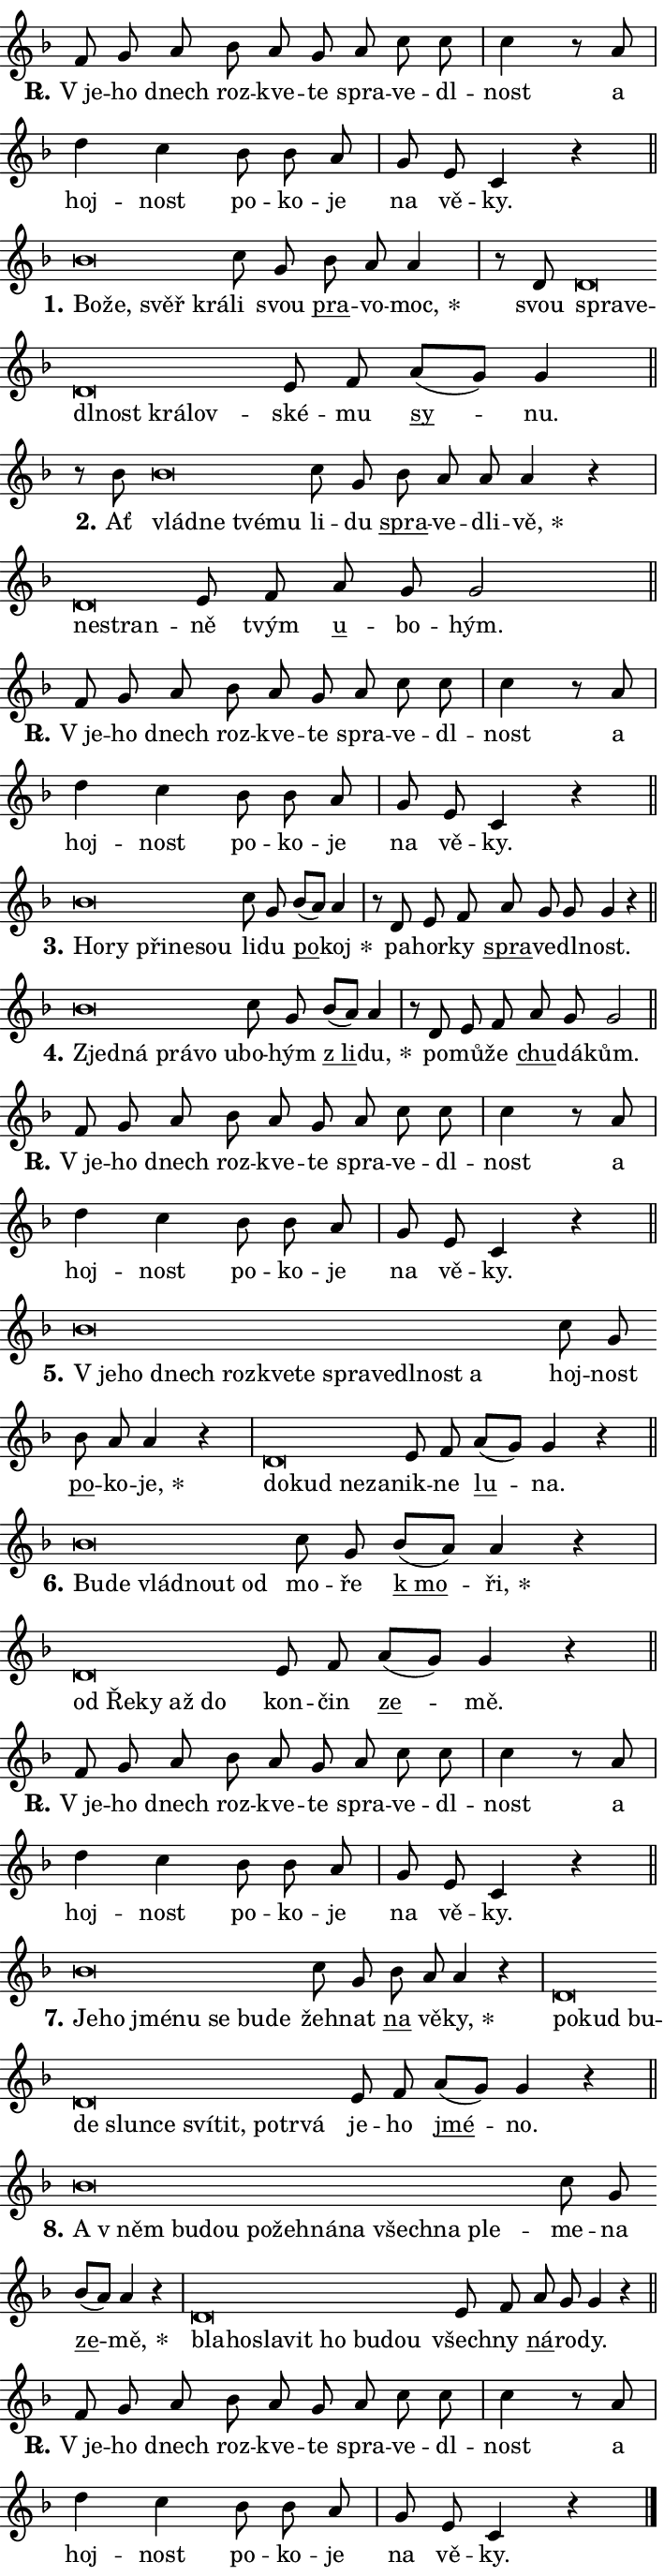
\version "2.24.0"
\header { tagline = "" }
\paper {
  indent = 0\cm
  top-margin = 0\cm
  right-margin = 0.13\cm % to fit lyric hyphens
  bottom-margin = 0\cm
  left-margin = 0\cm
  paper-width = 12\cm
  page-breaking = #ly:one-page-breaking
  system-system-spacing.basic-distance = #11
  score-system-spacing.basic-distance = #11
  ragged-last = ##f
}


%% Author: Thomas Morley
%% https://lists.gnu.org/archive/html/lilypond-user/2020-05/msg00002.html
#(define (line-position grob)
"Returns position of @var[grob} in current system:
   @code{'start}, if at first time-step
   @code{'end}, if at last time-step
   @code{'middle} otherwise
"
  (let* ((col (ly:item-get-column grob))
         (ln (ly:grob-object col 'left-neighbor))
         (rn (ly:grob-object col 'right-neighbor))
         (col-to-check-left (if (ly:grob? ln) ln col))
         (col-to-check-right (if (ly:grob? rn) rn col))
         (break-dir-left
           (and
             (ly:grob-property col-to-check-left 'non-musical #f)
             (ly:item-break-dir col-to-check-left)))
         (break-dir-right
           (and
             (ly:grob-property col-to-check-right 'non-musical #f)
             (ly:item-break-dir col-to-check-right))))
        (cond ((eqv? 1 break-dir-left) 'start)
              ((eqv? -1 break-dir-right) 'end)
              (else 'middle))))

#(define (tranparent-at-line-position vctor)
  (lambda (grob)
  "Relying on @code{line-position} select the relevant enry from @var{vctor}.
Used to determine transparency,"
    (case (line-position grob)
      ((end) (not (vector-ref vctor 0)))
      ((middle) (not (vector-ref vctor 1)))
      ((start) (not (vector-ref vctor 2))))))

noteHeadBreakVisibility =
#(define-music-function (break-visibility)(vector?)
"Makes @code{NoteHead}s transparent relying on @var{break-visibility}"
#{
  \override NoteHead.transparent =
    #(tranparent-at-line-position break-visibility)
#})

#(define delete-ledgers-for-transparent-note-heads
  (lambda (grob)
    "Reads whether a @code{NoteHead} is transparent.
If so this @code{NoteHead} is removed from @code{'note-heads} from
@var{grob}, which is supposed to be @code{LedgerLineSpanner}.
As a result ledgers are not printed for this @code{NoteHead}"
    (let* ((nhds-array (ly:grob-object grob 'note-heads))
           (nhds-list
             (if (ly:grob-array? nhds-array)
                 (ly:grob-array->list nhds-array)
                 '()))
           ;; Relies on the transparent-property being done before
           ;; Staff.LedgerLineSpanner.after-line-breaking is executed.
           ;; This is fragile ...
           (to-keep
             (remove
               (lambda (nhd)
                 (ly:grob-property nhd 'transparent #f))
               nhds-list)))
      ;; TODO find a better method to iterate over grob-arrays, similiar
      ;; to filter/remove etc for lists
      ;; For now rebuilt from scratch
      (set! (ly:grob-object grob 'note-heads)  '())
      (for-each
        (lambda (nhd)
          (ly:pointer-group-interface::add-grob grob 'note-heads nhd))
        to-keep))))

squashNotes = {
  \override NoteHead.X-extent = #'(-0.2 . 0.2)
  \override NoteHead.Y-extent = #'(-0.75 . 0)
  \override NoteHead.stencil =
    #(lambda (grob)
       (let ((pos (ly:grob-property grob 'staff-position)))
         (begin
           (if (< pos -7) (display "ERROR: Lower brevis then expected\n") (display ""))
           (if (<= pos -6) ly:text-interface::print ly:note-head::print))))
}
unSquashNotes = {
  \revert NoteHead.X-extent
  \revert NoteHead.Y-extent
  \revert NoteHead.stencil
}

hideNotes = \noteHeadBreakVisibility #begin-of-line-visible
unHideNotes = \noteHeadBreakVisibility #all-visible

% work-around for resetting accidentals
% https://lilypond.org/doc/v2.23/Documentation/notation/displaying-rhythms#unmetered-music
cadenzaMeasure = {
  \cadenzaOff
  \partial 1024 s1024
  \cadenzaOn
}

#(define-markup-command (accent layout props text) (markup?)
  "Underline accented syllable"
  (interpret-markup layout props
    #{\markup \override #'(offset . 4.3) \underline { #text }#}))

responsum = \markup \concat {
  "R" \hspace #-1.05 \path #0.1 #'((moveto 0 0.07) (lineto 0.9 0.8)) \hspace #0.05 "."
}

spaceSize = #0.6828661417322834 % exact space size for TeX Gyre Schola

\layout {
  \context {
    \Staff
    \remove "Time_signature_engraver"
    \override LedgerLineSpanner.after-line-breaking = #delete-ledgers-for-transparent-note-heads
  }
  \context {
    \Lyrics {
      \override LyricSpace.minimum-distance = \spaceSize
      \override LyricText.font-name = #"TeX Gyre Schola"
      \override LyricText.font-size = 1
      \override StanzaNumber.font-name = #"TeX Gyre Schola Bold"
      \override StanzaNumber.font-size = 1
    }
  }
  \context {
    \Score 
    \override NoteHead.text =
      #(lambda (grob) 
        (let ((pos (ly:grob-property grob 'staff-position)))
          #{\markup {
            \combine
              \halign #-0.55 \raise #(if (= pos -6) 0 0.5) \override #'(thickness . 2) \draw-line #'(3.2 . 0)
              \musicglyph "noteheads.sM1"
          }#}))
  }
}

% magnetic-lyrics.ily
%
%   written by
%     Jean Abou Samra <jean@abou-samra.fr>
%     Werner Lemberg <wl@gnu.org>
%
%   adapted by
%     Jiri Hon <jiri.hon@gmail.com>
%
% Version 2022-Apr-15

% https://www.mail-archive.com/lilypond-user@gnu.org/msg149350.html

#(define (Left_hyphen_pointer_engraver context)
   "Collect syllable-hyphen-syllable occurrences in lyrics and store
them in properties.  This engraver only looks to the left.  For
example, if the lyrics input is @code{foo -- bar}, it does the
following.

@itemize @bullet
@item
Set the @code{text} property of the @code{LyricHyphen} grob between
@q{foo} and @q{bar} to @code{foo}.

@item
Set the @code{left-hyphen} property of the @code{LyricText} grob with
text @q{foo} to the @code{LyricHyphen} grob between @q{foo} and
@q{bar}.
@end itemize

Use this auxiliary engraver in combination with the
@code{lyric-@/text::@/apply-@/magnetic-@/offset!} hook."
   (let ((hyphen #f)
         (text #f))
     (make-engraver
      (acknowledgers
       ((lyric-syllable-interface engraver grob source-engraver)
        (set! text grob)))
      (end-acknowledgers
       ((lyric-hyphen-interface engraver grob source-engraver)
        ;(when (not (grob::has-interface grob 'lyric-space-interface))
          (set! hyphen grob)));)
      ((stop-translation-timestep engraver)
       (when (and text hyphen)
         (ly:grob-set-object! text 'left-hyphen hyphen))
       (set! text #f)
       (set! hyphen #f)))))

#(define (lyric-text::apply-magnetic-offset! grob)
   "If the space between two syllables is less than the value in
property @code{LyricText@/.details@/.squash-threshold}, move the right
syllable to the left so that it gets concatenated with the left
syllable.

Use this function as a hook for
@code{LyricText@/.after-@/line-@/breaking} if the
@code{Left_@/hyphen_@/pointer_@/engraver} is active."
   (let ((hyphen (ly:grob-object grob 'left-hyphen #f)))
     (when hyphen
       (let ((left-text (ly:spanner-bound hyphen LEFT)))
         (when (grob::has-interface left-text 'lyric-syllable-interface)
           (let* ((common (ly:grob-common-refpoint grob left-text X))
                  (this-x-ext (ly:grob-extent grob common X))
                  (left-x-ext
                   (begin
                     ;; Trigger magnetism for left-text.
                     (ly:grob-property left-text 'after-line-breaking)
                     (ly:grob-extent left-text common X)))
                  ;; `delta` is the gap width between two syllables.
                  (delta (- (interval-start this-x-ext)
                            (interval-end left-x-ext)))
                  (details (ly:grob-property grob 'details))
                  (threshold (assoc-get 'squash-threshold details 0.2)))
             (when (< delta threshold)
               (let* (;; We have to manipulate the input text so that
                      ;; ligatures crossing syllable boundaries are not
                      ;; disabled.  For languages based on the Latin
                      ;; script this is essentially a beautification.
                      ;; However, for non-Western scripts it can be a
                      ;; necessity.
                      (lt (ly:grob-property left-text 'text))
                      (rt (ly:grob-property grob 'text))
                      (is-space (grob::has-interface hyphen 'lyric-space-interface))
                      (space (if is-space " " ""))
                      (extra-delta (if is-space spaceSize 0))
                      ;; Append new syllable.
                      (ltrt-space (if (and (string? lt) (string? rt))
                                (string-append lt space rt)
                                (make-concat-markup (list lt space rt))))
                      ;; Right-align `ltrt` to the right side.
                      (ltrt-space-markup (grob-interpret-markup
                               grob
                               (make-translate-markup
                                (cons (interval-length this-x-ext) 0)
                                (make-right-align-markup ltrt-space)))))
                 (begin
                   ;; Don't print `left-text`.
                   (ly:grob-set-property! left-text 'stencil #f)
                   ;; Set text and stencil (which holds all collected
                   ;; syllables so far) and shift it to the left.
                   (ly:grob-set-property! grob 'text ltrt-space)
                   (ly:grob-set-property! grob 'stencil ltrt-space-markup)
                   (ly:grob-translate-axis! grob (- (- delta extra-delta)) X))))))))))


#(define (lyric-hyphen::displace-bounds-first grob)
   ;; Make very sure this callback isn't triggered too early.
   (let ((left (ly:spanner-bound grob LEFT))
         (right (ly:spanner-bound grob RIGHT)))
     (ly:grob-property left 'after-line-breaking)
     (ly:grob-property right 'after-line-breaking)
     (ly:lyric-hyphen::print grob)))

squashThreshold = #0.4

\layout {
  \context {
    \Lyrics
    \consists #Left_hyphen_pointer_engraver
    \override LyricText.after-line-breaking =
      #lyric-text::apply-magnetic-offset!
    \override LyricHyphen.stencil = #lyric-hyphen::displace-bounds-first
    \override LyricText.details.squash-threshold = \squashThreshold
    \override LyricHyphen.minimum-distance = 0
    \override LyricHyphen.minimum-length = \squashThreshold
  }
}

squashText = \override LyricText.details.squash-threshold = 9999
unSquashText = \override LyricText.details.squash-threshold = \squashThreshold

leftText = \override LyricText.self-alignment-X = #LEFT
unLeftText = \revert LyricText.self-alignment-X

starOffset = #(lambda (grob) 
                (let ((x_offset (ly:self-alignment-interface::aligned-on-x-parent grob)))
                  (if (= x_offset 0) 0 (+ x_offset 1.2))))

star = #(define-music-function (syllable)(string?)
"Append star separator at the end of a syllable"
#{
  \once \override LyricText.X-offset = #starOffset
  \lyricmode { \markup {
    #syllable
    \override #'((font-name . "TeX Gyre Schola Bold")) \hspace #0.2 \lower #0.65 \larger "*"
  } }
#})

starAccent = #(define-music-function (syllable)(string?)
"Append star separator at the end of a syllable and make accent"
#{
  \once \override LyricText.X-offset = #starOffset
  \lyricmode { \markup {
    \accent #syllable
    \override #'((font-name . "TeX Gyre Schola Bold")) \hspace #0.2 \lower #0.65 \larger "*"
  } }
#})

breath = #(define-music-function (syllable)(string?)
"Append breathing indicator at the end of a syllable"
#{
  \lyricmode { \markup { #syllable "+" } }
#})

optionalBreath = #(define-music-function (syllable)(string?)
"Append optional breathing indicator at the end of a syllable"
#{
  \lyricmode { \markup { #syllable "(+)" } }
#})


\score {
    <<
        \new Voice = "melody" { \cadenzaOn \key f \major \relative { f'8 g a bes a g \bar "" a c c \cadenzaMeasure \bar "|" c4 r8 a \cadenzaMeasure \bar "|" d4 c \bar "" bes8 bes a \cadenzaMeasure \bar "|" g e c4 r \cadenzaMeasure \bar "||" \break } }
        \new Lyrics \lyricsto "melody" { \lyricmode { \set stanza = \responsum
"V je" -- ho dnech roz -- kve -- te spra -- ve -- dl -- nost a hoj -- nost po -- ko -- je na vě -- ky. } }
    >>
    \layout {}
}

\score {
    <<
        \new Voice = "melody" { \cadenzaOn \key f \major \relative { \squashNotes bes'\breve*1/16 \hideNotes \breve*1/16 \bar "" \breve*1/16 \breve*1/16 \bar "" \unHideNotes \unSquashNotes c8 g \bar "" bes a a4 \cadenzaMeasure \bar "|" r8 d, \squashNotes d\breve*1/16 \hideNotes \breve*1/16 \bar "" \breve*1/16 \bar "" \breve*1/16 \bar "" \breve*1/16 \breve*1/16 \bar "" \unHideNotes \unSquashNotes e8 f \bar "" a[( g)] g4 \cadenzaMeasure \bar "||" \break } }
        \new Lyrics \lyricsto "melody" { \lyricmode { \set stanza = "1."
\leftText Bo -- \squashText že, svěř krá -- \unLeftText \unSquashText li svou \markup \accent pra -- vo -- \star moc, svou \leftText spra -- \squashText ve -- dl -- nost krá -- lov -- \unLeftText \unSquashText ské -- mu \markup \accent sy -- nu. } }
    >>
    \layout {}
}

\score {
    <<
        \new Voice = "melody" { \cadenzaOn \key f \major \relative { r8 bes' \squashNotes bes\breve*1/16 \hideNotes \breve*1/16 \bar "" \breve*1/16 \breve*1/16 \bar "" \unHideNotes \unSquashNotes c8 g \bar "" bes a a a4 r \cadenzaMeasure \bar "|" \squashNotes d,\breve*1/16 \hideNotes \breve*1/16 \bar "" \unHideNotes \unSquashNotes e8 f \bar "" a g g2 \cadenzaMeasure \bar "||" \break } }
        \new Lyrics \lyricsto "melody" { \lyricmode { \set stanza = "2."
Ať \leftText vlád -- \squashText ne tvé -- mu \unLeftText \unSquashText li -- du \markup \accent spra -- ve -- dli -- \star vě, \leftText ne -- \squashText stran -- \unLeftText \unSquashText ně tvým \markup \accent u -- bo -- hým. } }
    >>
    \layout {}
}

\score {
    <<
        \new Voice = "melody" { \cadenzaOn \key f \major \relative { f'8 g a bes a g \bar "" a c c \cadenzaMeasure \bar "|" c4 r8 a \cadenzaMeasure \bar "|" d4 c \bar "" bes8 bes a \cadenzaMeasure \bar "|" g e c4 r \cadenzaMeasure \bar "||" \break } }
        \new Lyrics \lyricsto "melody" { \lyricmode { \set stanza = \responsum
"V je" -- ho dnech roz -- kve -- te spra -- ve -- dl -- nost a hoj -- nost po -- ko -- je na vě -- ky. } }
    >>
    \layout {}
}

\score {
    <<
        \new Voice = "melody" { \cadenzaOn \key f \major \relative { \squashNotes bes'\breve*1/16 \hideNotes \breve*1/16 \bar "" \breve*1/16 \bar "" \breve*1/16 \breve*1/16 \bar "" \unHideNotes \unSquashNotes c8 g \bar "" bes[( a)] a4 \cadenzaMeasure \bar "|" r8 d, e8 f \bar "" a g g g4 r \cadenzaMeasure \bar "||" \break } }
        \new Lyrics \lyricsto "melody" { \lyricmode { \set stanza = "3."
\leftText Ho -- \squashText ry při -- ne -- sou \unLeftText \unSquashText li -- du \markup \accent po -- \star koj pa -- hor -- ky \markup \accent spra -- ve -- dl -- nost. } }
    >>
    \layout {}
}

\score {
    <<
        \new Voice = "melody" { \cadenzaOn \key f \major \relative { \squashNotes bes'\breve*1/16 \hideNotes \breve*1/16 \bar "" \breve*1/16 \bar "" \breve*1/16 \breve*1/16 \bar "" \unHideNotes \unSquashNotes c8 g \bar "" bes[( a)] a4 \cadenzaMeasure \bar "|" r8 d, e8 f \bar "" a g g2 \cadenzaMeasure \bar "||" \break } }
        \new Lyrics \lyricsto "melody" { \lyricmode { \set stanza = "4."
\leftText Zjed -- \squashText ná prá -- vo u -- \unLeftText \unSquashText bo -- hým \markup \accent "z li" -- \star du, po -- mů -- že \markup \accent chu -- dá -- kům. } }
    >>
    \layout {}
}

\score {
    <<
        \new Voice = "melody" { \cadenzaOn \key f \major \relative { f'8 g a bes a g \bar "" a c c \cadenzaMeasure \bar "|" c4 r8 a \cadenzaMeasure \bar "|" d4 c \bar "" bes8 bes a \cadenzaMeasure \bar "|" g e c4 r \cadenzaMeasure \bar "||" \break } }
        \new Lyrics \lyricsto "melody" { \lyricmode { \set stanza = \responsum
"V je" -- ho dnech roz -- kve -- te spra -- ve -- dl -- nost a hoj -- nost po -- ko -- je na vě -- ky. } }
    >>
    \layout {}
}

\score {
    <<
        \new Voice = "melody" { \cadenzaOn \key f \major \relative { \squashNotes bes'\breve*1/16 \hideNotes \breve*1/16 \bar "" \breve*1/16 \bar "" \breve*1/16 \bar "" \breve*1/16 \bar "" \breve*1/16 \bar "" \breve*1/16 \bar "" \breve*1/16 \bar "" \breve*1/16 \bar "" \breve*1/16 \breve*1/16 \bar "" \unHideNotes \unSquashNotes c8 g \bar "" bes a a4 r \cadenzaMeasure \bar "|" \squashNotes d,\breve*1/16 \hideNotes \breve*1/16 \bar "" \breve*1/16 \breve*1/16 \bar "" \unHideNotes \unSquashNotes e8 f \bar "" a[( g)] g4 r \cadenzaMeasure \bar "||" \break } }
        \new Lyrics \lyricsto "melody" { \lyricmode { \set stanza = "5."
\leftText "V je" -- \squashText ho dnech roz -- kve -- te spra -- ve -- dl -- nost a \unLeftText \unSquashText hoj -- nost \markup \accent po -- ko -- \star je, \leftText do -- \squashText kud ne -- za -- \unLeftText \unSquashText nik -- ne \markup \accent lu -- na. } }
    >>
    \layout {}
}

\score {
    <<
        \new Voice = "melody" { \cadenzaOn \key f \major \relative { \squashNotes bes'\breve*1/16 \hideNotes \breve*1/16 \bar "" \breve*1/16 \bar "" \breve*1/16 \breve*1/16 \bar "" \unHideNotes \unSquashNotes c8 g \bar "" bes[( a)] a4 r \cadenzaMeasure \bar "|" \squashNotes d,\breve*1/16 \hideNotes \breve*1/16 \bar "" \breve*1/16 \bar "" \breve*1/16 \breve*1/16 \bar "" \unHideNotes \unSquashNotes e8 f \bar "" a[( g)] g4 r \cadenzaMeasure \bar "||" \break } }
        \new Lyrics \lyricsto "melody" { \lyricmode { \set stanza = "6."
\leftText Bu -- \squashText de vlád -- nout od \unLeftText \unSquashText mo -- ře \markup \accent "k mo" -- \star ři, \leftText od \squashText Ře -- ky až do \unLeftText \unSquashText kon -- čin \markup \accent ze -- mě. } }
    >>
    \layout {}
}

\score {
    <<
        \new Voice = "melody" { \cadenzaOn \key f \major \relative { f'8 g a bes a g \bar "" a c c \cadenzaMeasure \bar "|" c4 r8 a \cadenzaMeasure \bar "|" d4 c \bar "" bes8 bes a \cadenzaMeasure \bar "|" g e c4 r \cadenzaMeasure \bar "||" \break } }
        \new Lyrics \lyricsto "melody" { \lyricmode { \set stanza = \responsum
"V je" -- ho dnech roz -- kve -- te spra -- ve -- dl -- nost a hoj -- nost po -- ko -- je na vě -- ky. } }
    >>
    \layout {}
}

\score {
    <<
        \new Voice = "melody" { \cadenzaOn \key f \major \relative { \squashNotes bes'\breve*1/16 \hideNotes \breve*1/16 \bar "" \breve*1/16 \bar "" \breve*1/16 \bar "" \breve*1/16 \bar "" \breve*1/16 \breve*1/16 \bar "" \unHideNotes \unSquashNotes c8 g \bar "" bes a a4 r \cadenzaMeasure \bar "|" \squashNotes d,\breve*1/16 \hideNotes \breve*1/16 \bar "" \breve*1/16 \bar "" \breve*1/16 \bar "" \breve*1/16 \bar "" \breve*1/16 \bar "" \breve*1/16 \bar "" \breve*1/16 \bar "" \breve*1/16 \bar "" \breve*1/16 \breve*1/16 \bar "" \unHideNotes \unSquashNotes e8 f \bar "" a[( g)] g4 r \cadenzaMeasure \bar "||" \break } }
        \new Lyrics \lyricsto "melody" { \lyricmode { \set stanza = "7."
\leftText Je -- \squashText ho jmé -- nu se bu -- de \unLeftText \unSquashText žeh -- nat \markup \accent na vě -- \star ky, \leftText po -- \squashText kud bu -- de slun -- ce sví -- tit, po -- tr -- vá \unLeftText \unSquashText je -- ho \markup \accent jmé -- no. } }
    >>
    \layout {}
}

\score {
    <<
        \new Voice = "melody" { \cadenzaOn \key f \major \relative { \squashNotes bes'\breve*1/16 \hideNotes \breve*1/16 \bar "" \breve*1/16 \bar "" \breve*1/16 \bar "" \breve*1/16 \bar "" \breve*1/16 \bar "" \breve*1/16 \bar "" \breve*1/16 \bar "" \breve*1/16 \bar "" \breve*1/16 \breve*1/16 \bar "" \unHideNotes \unSquashNotes c8 g \bar "" bes[( a)] a4 r \cadenzaMeasure \bar "|" \squashNotes d,\breve*1/16 \hideNotes \breve*1/16 \bar "" \breve*1/16 \bar "" \breve*1/16 \bar "" \breve*1/16 \bar "" \breve*1/16 \breve*1/16 \bar "" \unHideNotes \unSquashNotes e8 f \bar "" a g g4 r \cadenzaMeasure \bar "||" \break } }
        \new Lyrics \lyricsto "melody" { \lyricmode { \set stanza = "8."
\leftText A \squashText "v něm" bu -- dou po -- žeh -- ná -- na všech -- na ple -- \unLeftText \unSquashText me -- na \markup \accent ze -- \star mě, \leftText bla -- \squashText ho -- sla -- vit ho bu -- dou \unLeftText \unSquashText všech -- ny \markup \accent ná -- ro -- dy. } }
    >>
    \layout {}
}

\score {
    <<
        \new Voice = "melody" { \cadenzaOn \key f \major \relative { f'8 g a bes a g \bar "" a c c \cadenzaMeasure \bar "|" c4 r8 a \cadenzaMeasure \bar "|" d4 c \bar "" bes8 bes a \cadenzaMeasure \bar "|" g e c4 r \cadenzaMeasure \bar "||" \break } \bar "|." }
        \new Lyrics \lyricsto "melody" { \lyricmode { \set stanza = \responsum
"V je" -- ho dnech roz -- kve -- te spra -- ve -- dl -- nost a hoj -- nost po -- ko -- je na vě -- ky. } }
    >>
    \layout {}
}
